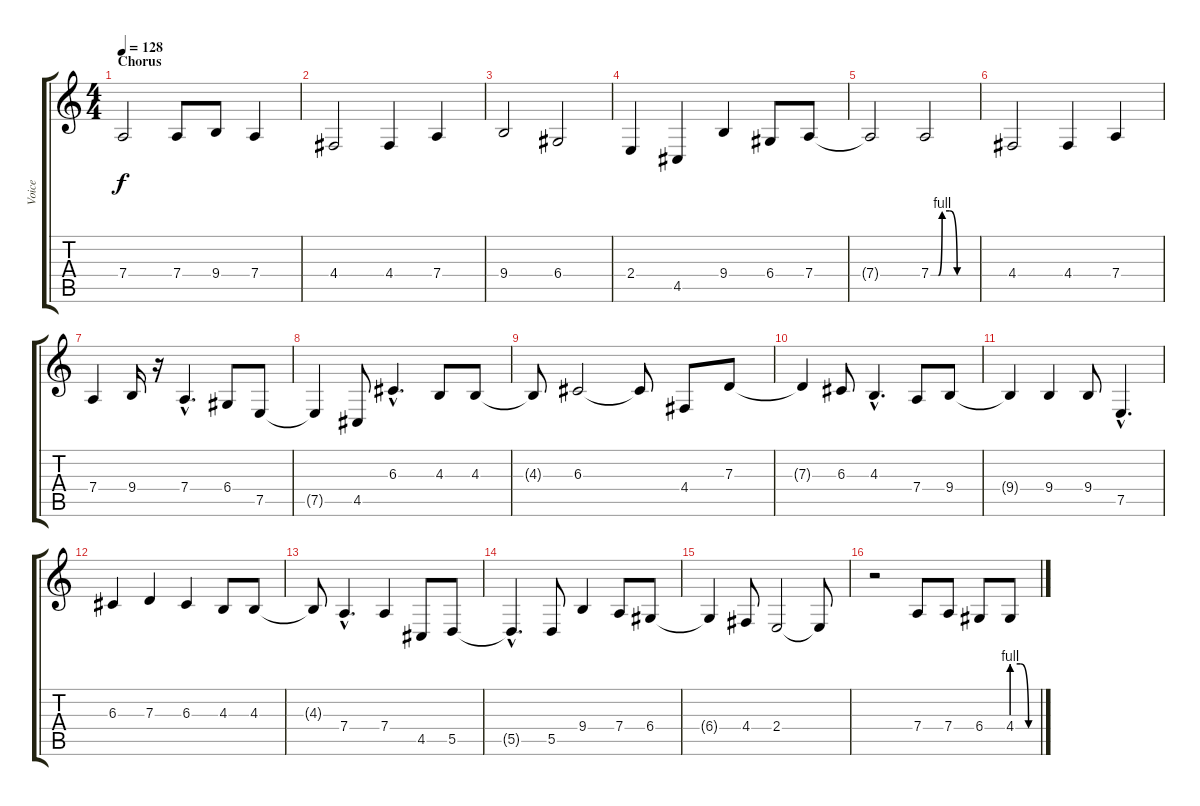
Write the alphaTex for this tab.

\track ("Voice" "Voice") {instrument choiraahs}
\staff {score tabs}
\tuning (E4 B3 G3 D3 A2 E2) {hide}
\ts (4 4)
\section ("" "Chorus")
\tempo 128
\clef g2
\ks c
7.4.2{dy f} 7.4.8 9.4.8 7.4.4 |
4.4.2 4.4.4 7.4.4 |
9.4.2 6.4.2 |
2.4.4 4.5.4 9.4.4 6.4.8 7.4.8 |
7.4{t}.2 7.4{be (custom 0 0 10 0 15 4 25 4 35 0 60 0)}.2 |
4.4.2 4.4.4 7.4.4 |
7.4.4 9.4.16 r.16 7.4{hac}.4{d} 6.4.8 7.5.8 |
7.5{t}.4 4.5.8 6.3{hac}.4{d} 4.3.8 4.3.8 |
4.3{t}.8 6.3.2 6.3{t}.8 4.4.8 7.3.8 |
7.3{t}.4 6.3.8 4.3{hac}.4{d} 7.4.8 9.4.8 |
9.4{t}.4 9.4.4 9.4.8 7.5{hac}.4{d} |
6.3.4 7.3.4 6.3.4 4.3.8 4.3.8 |
4.3{t}.8 7.4{hac}.4{d} 7.4.4 4.5.8 5.5.8 |
5.5{hac t}.4{d} 5.5.8 9.4.4 7.4.8 6.4.8 |
6.4{t}.4 4.4.8 2.4.2 2.4{t}.8 |
r.2 7.4.8 7.4.8 6.4.8 4.4{be (custom 0 4 20 4 40 0 60 0)}.8
